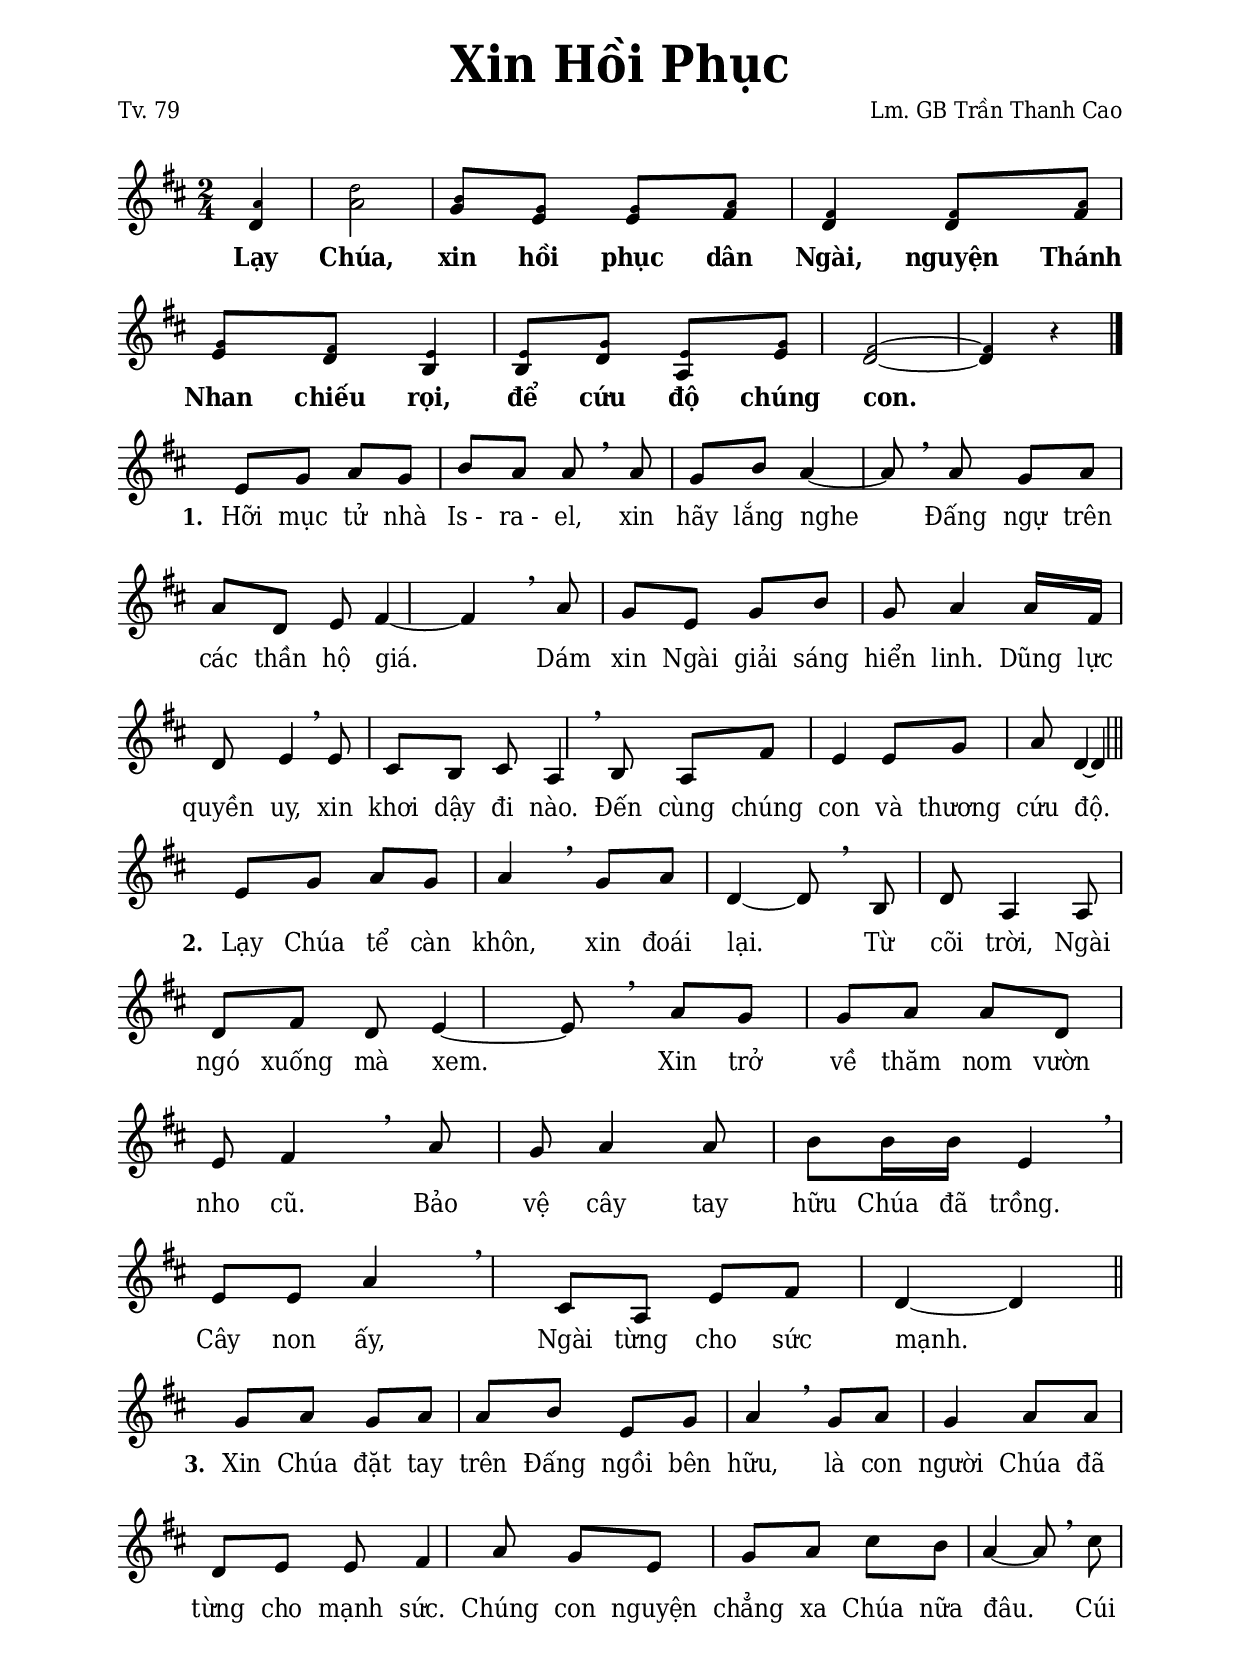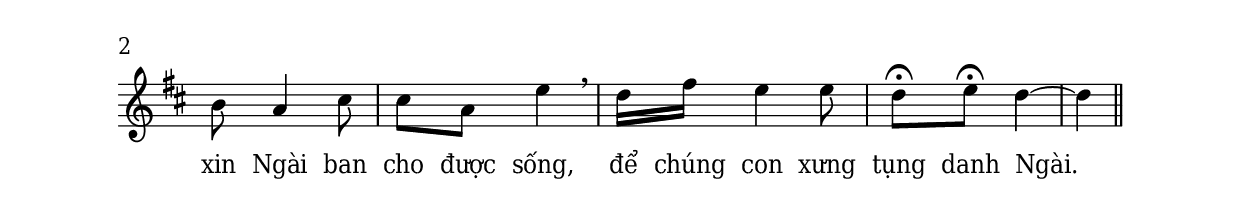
% Cài đặt chung
\version "2.22.1"
\include "english.ly"

\header {
  title = \markup { \fontsize #3 "Xin Hồi Phục" }
  poet = "Tv. 79"
  composer = "Lm. GB Trần Thanh Cao"
  arranger = " "
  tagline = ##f
}

% Nhạc điệp khúc
nhacDiepKhucSop = \relative c' {
  <>^\markup { \halign #40 " " }
  \partial 4 d4 |
  a'2 |
  g8 e e fs |
  d4 d8 fs 
  e d b4 |
  b8 d a e' |
  d2 ~ |
  d4 r \bar "|."
}

nhacDiepKhucBas = \relative c' {
  a'4 |
  d2 |
  b8 g g a |
  fs4 fs8 a |
  g fs e4 |
  e8 g e g |
  fs2 ~ |
  fs4 r
}

% Nhạc phiên khúc
nhacPhienKhucMot = \relative c' {
  e8 g a g b a a \breathe
  a g b a4 ~ a8 \breathe
  a g a a d, e fs4 ~ fs \breathe
  a8 g e g b g a4 a16 fs d8 e4 \breathe
  e8 cs b cs a4 \breathe
  b8 a fs' e4 e8 g a d,4 ~ d \bar "||"
}

nhacPhienKhucHai = \relative c' {
  e8 g a g a4 \breathe
  g8 a d,4 ~ d8 \breathe
  b d a4 a8 d fs d e4 ~ e8 \breathe
  a g g a a d, e fs4 \breathe
  a8 g a4 a8 b b16 b e,4 \breathe
  e8 e a4 \breathe
  cs,8 a e' fs d4 ~ d \bar "||"
}

nhacPhienKhucBa = \relative c' {
  g'8 a g a a b e, g a4 \breathe
  g8 a g4 a8 a d, e e fs4 a8 g e g a cs b a4 ~ a8 \breathe
  cs b a4 cs8 cs a e'4 \breathe
  d16 fs e4 e8 d8 \fermata e \fermata d4 ~ d \bar "||"
}

% Lời điệp khúc
loiDiepKhuc = \lyricmode {
  Lạy Chúa, xin hồi phục dân Ngài,
  nguyện Thánh
  \override LyricText.extra-offset = #'(0 . 1)
  Nhan chiếu rọi, để cứu độ chúng con.
}

% Lời phiên khúc
loiPhienKhucMot = \lyricmode {
  \set stanza = #"1. "
  Hỡi mục tử nhà "Is -" "ra -" el, xin hãy lắng nghe
  Đấng ngự trên các thần hộ giá.
  Dám xin Ngài giải sáng hiển linh.
  Dũng lực quyền uy, xin khơi dậy đi nào.
  Đến cùng chúng con và thương cứu độ.
}

loiPhienKhucHai = \lyricmode {
  \set stanza = #"2. "
  Lạy Chúa tể càn khôn, xin đoái lại.
  Từ cõi trời, Ngài ngó xuống mà xem.
  Xin trở về thăm nom vườn nho cũ.
  Bảo vệ cây tay hữu Chúa đã trồng.
  Cây non ấy, Ngài từng cho sức mạnh.
}

loiPhienKhucBa = \lyricmode {
  \set stanza = #"3. "
  Xin Chúa đặt tay trên Đấng ngồi bên hữu,
  là con người Chúa đã từng cho mạnh sức.
  Chúng con nguyện chẳng xa Chúa nữa đâu.
  Cúi xin Ngài ban cho được sống,
  để chúng con xưng tụng danh Ngài.
}


% Dàn trang
\paper {
  #(set-paper-size "a4")
  top-margin = 15\mm
  bottom-margin = 10\mm
  left-margin = 20\mm
  right-margin = 20\mm
  indent = #0
  #(define fonts
    (make-pango-font-tree
      "Deja Vu Serif Condensed"
      "Deja Vu Serif Condensed"
      "Deja Vu Serif Condensed"
      (/ 20 20)))
  %page-count = #1
  system-system-spacing = #'((basic-distance . 12)
                             (minimum-distance . 12.5)
                             (padding . 1))
  score-system-spacing = #'((basic-distance . 12)
                             (minimum-distance . 12.5)
                             (padding . 1))
}

% Thiết lập tông và nhịp
TongNhip = { \key d \major \time 2/4 }

% Đổi kích thước nốt cho bè phụ
notBePhu =
#(define-music-function (font-size music) (number? ly:music?)
   (for-some-music
     (lambda (m)
       (if (music-is-of-type? m 'rhythmic-event)
           (begin
             (set! (ly:music-property m 'tweaks)
                   (cons `(font-size . ,font-size)
                         (ly:music-property m 'tweaks)))
             #t)
           #f))
     music)
   music)

\score {
  \new ChoirStaff <<
    \new Staff = diepKhuc \with {
        \consists "Merge_rests_engraver"
        %\magnifyStaff #(magstep +1)
        printPartCombineTexts = ##f
      }
      <<
      \new Voice \TongNhip \partCombine 
        \notBePhu -3 { \nhacDiepKhucBas }
        \nhacDiepKhucSop
      \new NullVoice = nhacThamChieu \nhacDiepKhucSop
      \new Lyrics \with {
          \override VerticalAxisGroup.
            nonstaff-relatedstaff-spacing.padding = #1.5
          \override VerticalAxisGroup.
            nonstaff-unrelatedstaff-spacing.padding = #1
        }
        \lyricsto nhacThamChieu \loiDiepKhuc
      >>
  >>
  \layout {
    \override Lyrics.LyricText.font-series = #'bold
    %\override Lyrics.LyricText.font-size = #+2
    \override Lyrics.LyricSpace.minimum-distance = #4
    \override Score.BarNumber.break-visibility = ##(#f #f #f)
    \override Score.SpacingSpanner.uniform-stretching = ##t
  }
}

\score {
  \new ChoirStaff <<
    \new Staff = phienKhuc \with {
        %\magnifyStaff #(magstep +1)
      }
      <<
      \new Voice = beSop {
        \TongNhip \nhacPhienKhucMot
      }
    >>
    \new Lyrics \with {
      \override VerticalAxisGroup.
        nonstaff-relatedstaff-spacing.padding = #1
      \override VerticalAxisGroup.
        nonstaff-unrelatedstaff-spacing.padding = #1
    }
    \lyricsto beSop \loiPhienKhucMot
  >>
  \layout {
    \override Staff.TimeSignature.transparent = ##t
    %\override Lyrics.LyricText.font-size = #+2
    \override Lyrics.LyricSpace.minimum-distance = #1.5
    \override Score.BarNumber.break-visibility = ##(#f #f #f)
    \override Score.SpacingSpanner.uniform-stretching = ##t
    \set Score.barAlways = ##t
    \set Score.defaultBarType = ""
  } 
}

\score {
  \new ChoirStaff <<
    \new Staff = phienKhuc \with {
        %\magnifyStaff #(magstep +1)
      }
      <<
      \new Voice = beSop {
        \TongNhip \nhacPhienKhucHai
      }
    >>
    \new Lyrics \with {
      \override VerticalAxisGroup.
        nonstaff-relatedstaff-spacing.padding = #1
      \override VerticalAxisGroup.
        nonstaff-unrelatedstaff-spacing.padding = #1
    }
    \lyricsto beSop \loiPhienKhucHai
  >>
  \layout {
    \override Staff.TimeSignature.transparent = ##t
    %\override Lyrics.LyricText.font-size = #+2
    \override Lyrics.LyricSpace.minimum-distance = #2
    \override Score.BarNumber.break-visibility = ##(#f #f #f)
    \override Score.SpacingSpanner.uniform-stretching = ##t
    \set Score.barAlways = ##t
    \set Score.defaultBarType = ""
  } 
}

\score {
  \new ChoirStaff <<
    \new Staff = phienKhuc \with {
        %\magnifyStaff #(magstep +1)
      }
      <<
      \new Voice = beSop {
        \TongNhip \nhacPhienKhucBa
      }
    >>
    \new Lyrics \with {
      \override VerticalAxisGroup.
        nonstaff-relatedstaff-spacing.padding = #1.7
      \override VerticalAxisGroup.
        nonstaff-unrelatedstaff-spacing.padding = #1
    }
    \lyricsto beSop \loiPhienKhucBa
  >>
  \layout {
    \override Staff.TimeSignature.transparent = ##t
    %\override Lyrics.LyricText.font-size = #+2
    \override Lyrics.LyricSpace.minimum-distance = #1.5
    \override Score.BarNumber.break-visibility = ##(#f #f #f)
    \override Score.SpacingSpanner.uniform-stretching = ##t
    \set Score.barAlways = ##t
    \set Score.defaultBarType = ""
  } 
}
